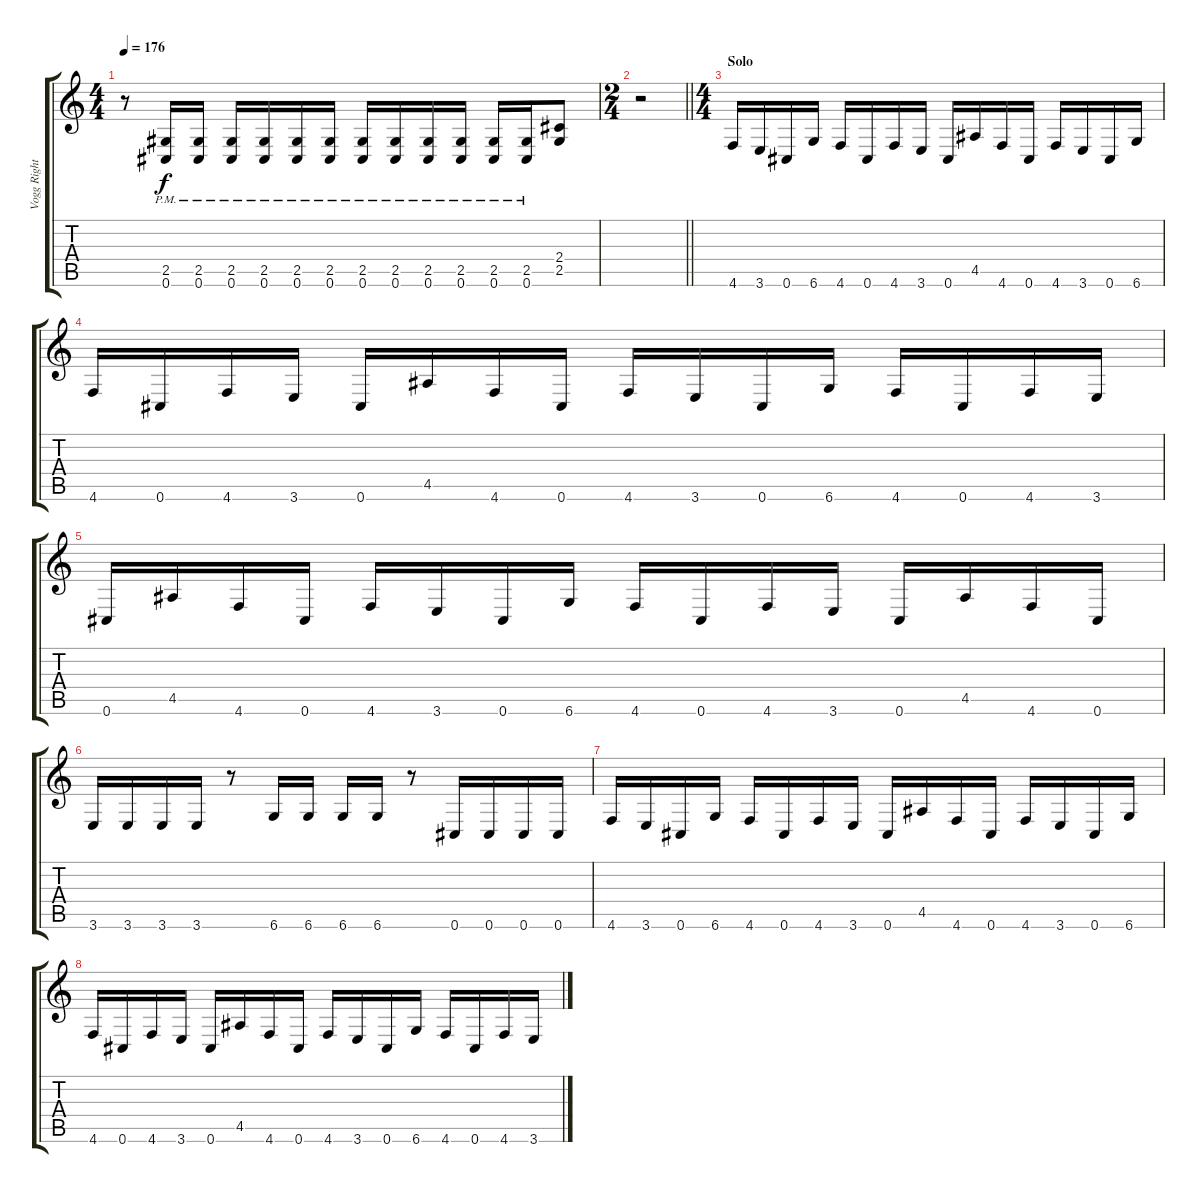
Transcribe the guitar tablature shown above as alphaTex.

\track ("Vogg Right" "Vogg Right") {instrument distortionguitar}
\staff {score tabs}
\tuning (Db4 Ab3 E3 B2 Gb2 Db2) {hide}
\ts (4 4)
\tempo 176
\clef g2
\ks c
r.8{dy f} (2.5{pm} 0.6{pm}).16 (2.5{pm} 0.6{pm}).16 (2.5{pm} 0.6{pm}).16 (2.5{pm} 0.6{pm}).16 (2.5{pm} 0.6{pm}).16 (2.5{pm} 0.6{pm}).16 (2.5{pm} 0.6{pm}).16 (2.5{pm} 0.6{pm}).16 (2.5{pm} 0.6{pm}).16 (2.5{pm} 0.6{pm}).16 (2.5{pm} 0.6{pm}).16 (2.5{pm} 0.6{pm}).16 (2.4 2.5).8 |
\ts (2 4)
\barLineRight lightlight
r.2 |
\ts (4 4)
\section ("" "Solo")
4.6.16 3.6.16 0.6.16 6.6.16 4.6.16 0.6.16 4.6.16 3.6.16 0.6.16 4.5.16 4.6.16 0.6.16 4.6.16 3.6.16 0.6.16 6.6.16 |
4.6.16 0.6.16 4.6.16 3.6.16 0.6.16 4.5.16 4.6.16 0.6.16 4.6.16 3.6.16 0.6.16 6.6.16 4.6.16 0.6.16 4.6.16 3.6.16 |
0.6.16 4.5.16 4.6.16 0.6.16 4.6.16 3.6.16 0.6.16 6.6.16 4.6.16 0.6.16 4.6.16 3.6.16 0.6.16 4.5.16 4.6.16 0.6.16 |
3.6.16 3.6.16 3.6.16 3.6.16 r.8 6.6.16 6.6.16 6.6.16 6.6.16 r.8 0.6.16 0.6.16 0.6.16 0.6.16 |
4.6.16 3.6.16 0.6.16 6.6.16 4.6.16 0.6.16 4.6.16 3.6.16 0.6.16 4.5.16 4.6.16 0.6.16 4.6.16 3.6.16 0.6.16 6.6.16 |
4.6.16 0.6.16 4.6.16 3.6.16 0.6.16 4.5.16 4.6.16 0.6.16 4.6.16 3.6.16 0.6.16 6.6.16 4.6.16 0.6.16 4.6.16 3.6.16
